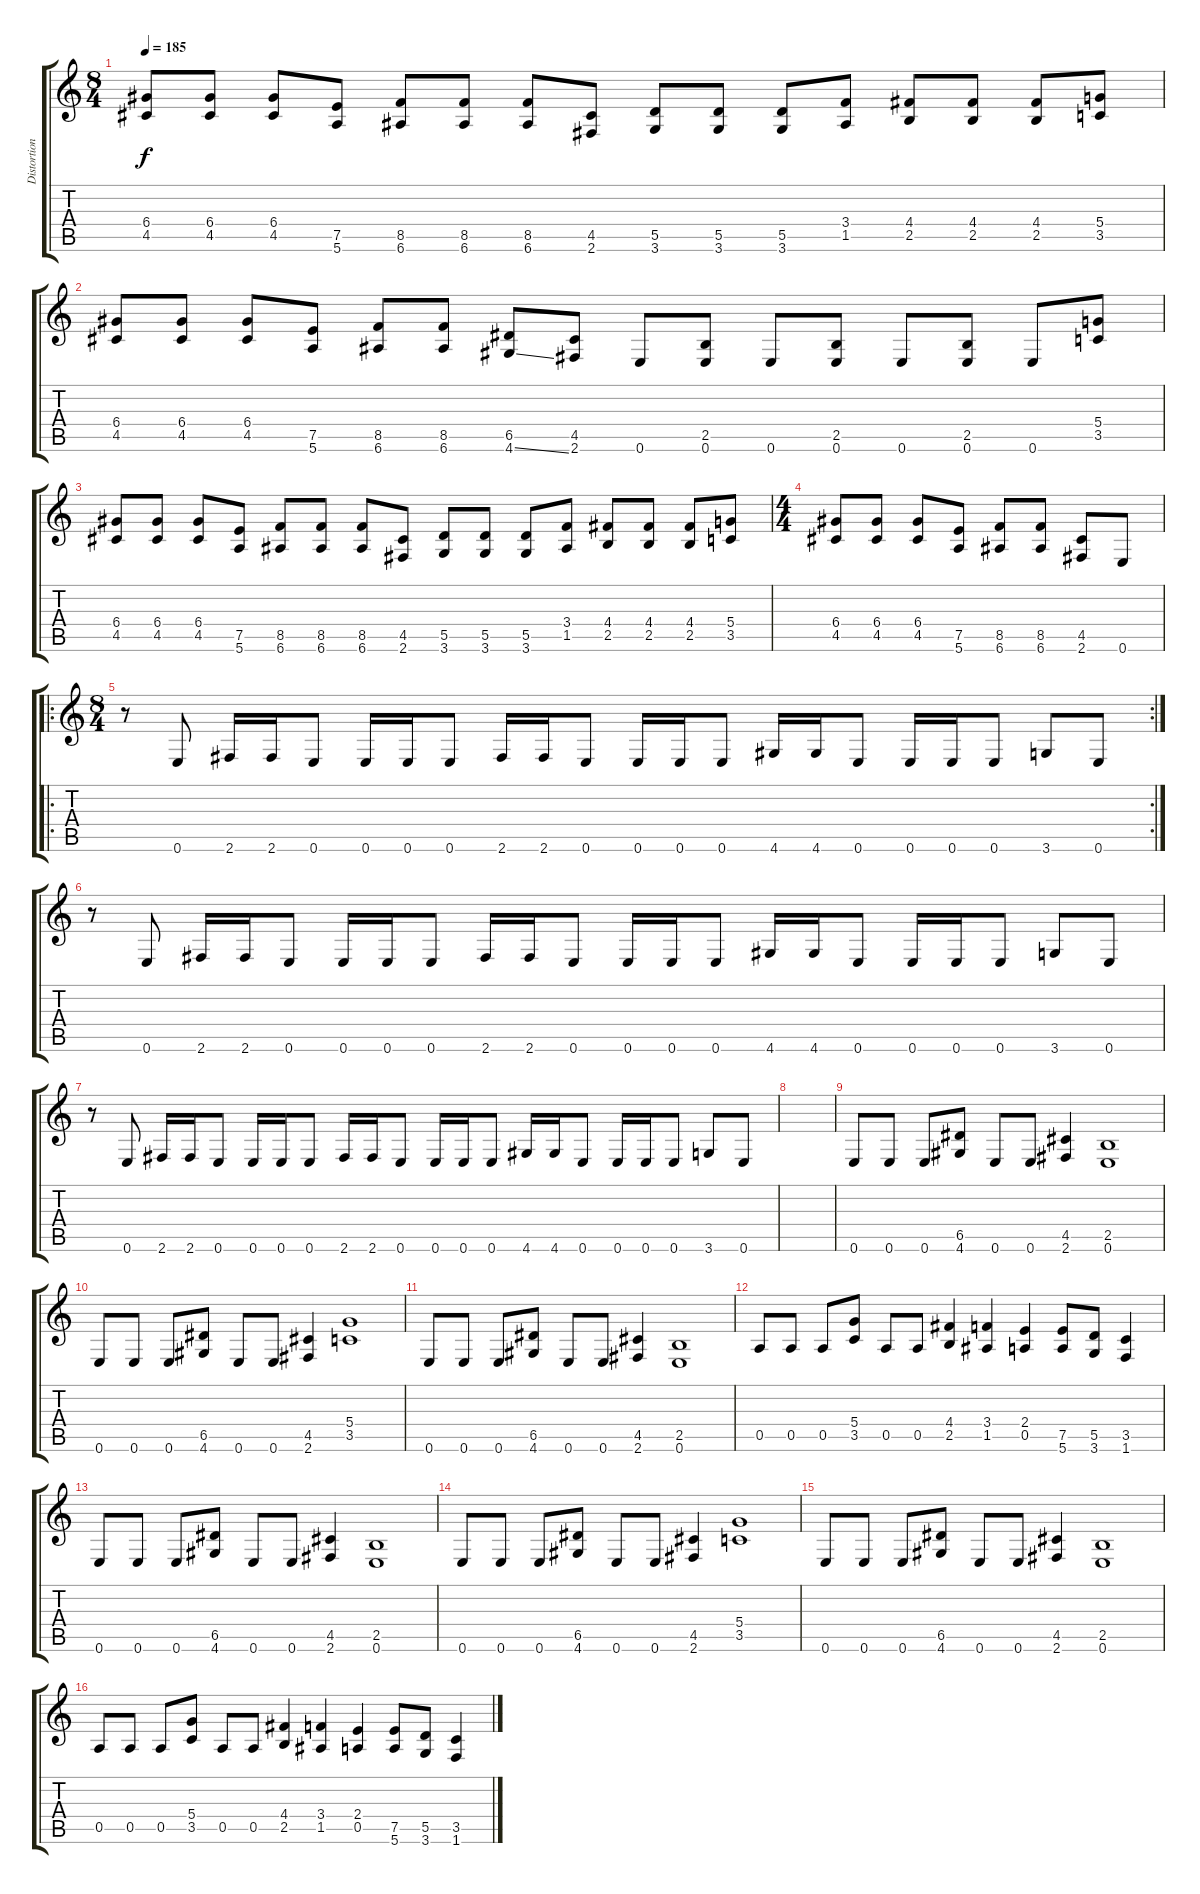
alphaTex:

\track ("Distortion Guitar" "Distortion") {instrument distortionguitar}
\staff {score tabs}
\tuning (E4 B3 G3 D3 A2 E2) {hide}
\ts (8 4)
\tempo 185
\clef g2
\ks c
(6.4 4.5).8{dy f} (6.4 4.5).8 (6.4 4.5).8 (7.5 5.6).8 (8.5 6.6).8 (8.5 6.6).8 (8.5 6.6).8 (4.5 2.6).8 (5.5 3.6).8 (5.5 3.6).8 (5.5 3.6).8 (3.4 1.5).8 (4.4 2.5).8 (4.4 2.5).8 (4.4 2.5).8 (5.4 3.5).8 |
(6.4 4.5).8 (6.4 4.5).8 (6.4 4.5).8 (7.5 5.6).8 (8.5 6.6).8 (8.5 6.6).8 (6.5 4.6{ss}).8 (4.5 2.6).8 0.6.8 (2.5 0.6).8 0.6.8 (2.5 0.6).8 0.6.8 (2.5 0.6).8 0.6.8 (5.4 3.5).8 |
(6.4 4.5).8 (6.4 4.5).8 (6.4 4.5).8 (7.5 5.6).8 (8.5 6.6).8 (8.5 6.6).8 (8.5 6.6).8 (4.5 2.6).8 (5.5 3.6).8 (5.5 3.6).8 (5.5 3.6).8 (3.4 1.5).8 (4.4 2.5).8 (4.4 2.5).8 (4.4 2.5).8 (5.4 3.5).8 |
\ts (4 4)
(6.4 4.5).8 (6.4 4.5).8 (6.4 4.5).8 (7.5 5.6).8 (8.5 6.6).8 (8.5 6.6).8 (4.5 2.6).8 0.6.8 |
\ro
\rc 2
\ts (8 4)
r.8 0.6.8 2.6.16 2.6.16 0.6.8 0.6.16 0.6.16 0.6.8 2.6.16 2.6.16 0.6.8 0.6.16 0.6.16 0.6.8 4.6.16 4.6.16 0.6.8 0.6.16 0.6.16 0.6.8 3.6.8 0.6.8 |
r.8 0.6.8 2.6.16 2.6.16 0.6.8 0.6.16 0.6.16 0.6.8 2.6.16 2.6.16 0.6.8 0.6.16 0.6.16 0.6.8 4.6.16 4.6.16 0.6.8 0.6.16 0.6.16 0.6.8 3.6.8 0.6.8 |
r.8 0.6.8 2.6.16 2.6.16 0.6.8 0.6.16 0.6.16 0.6.8 2.6.16 2.6.16 0.6.8 0.6.16 0.6.16 0.6.8 4.6.16 4.6.16 0.6.8 0.6.16 0.6.16 0.6.8 3.6.8 0.6.8 |
|
0.6.8 0.6.8 0.6.8 (6.5 4.6).8 0.6.8 0.6.8 (4.5 2.6).4 (2.5 0.6).1 |
0.6.8 0.6.8 0.6.8 (6.5 4.6).8 0.6.8 0.6.8 (4.5 2.6).4 (5.4 3.5).1 |
0.6.8 0.6.8 0.6.8 (6.5 4.6).8 0.6.8 0.6.8 (4.5 2.6).4 (2.5 0.6).1 |
0.5.8 0.5.8 0.5.8 (5.4 3.5).8 0.5.8 0.5.8 (4.4 2.5).4 (3.4 1.5).4 (2.4 0.5).4 (7.5 5.6).8 (5.5 3.6).8 (3.5 1.6).4 |
0.6.8 0.6.8 0.6.8 (6.5 4.6).8 0.6.8 0.6.8 (4.5 2.6).4 (2.5 0.6).1 |
0.6.8 0.6.8 0.6.8 (6.5 4.6).8 0.6.8 0.6.8 (4.5 2.6).4 (5.4 3.5).1 |
0.6.8 0.6.8 0.6.8 (6.5 4.6).8 0.6.8 0.6.8 (4.5 2.6).4 (2.5 0.6).1 |
0.5.8 0.5.8 0.5.8 (5.4 3.5).8 0.5.8 0.5.8 (4.4 2.5).4 (3.4 1.5).4 (2.4 0.5).4 (7.5 5.6).8 (5.5 3.6).8 (3.5 1.6).4
